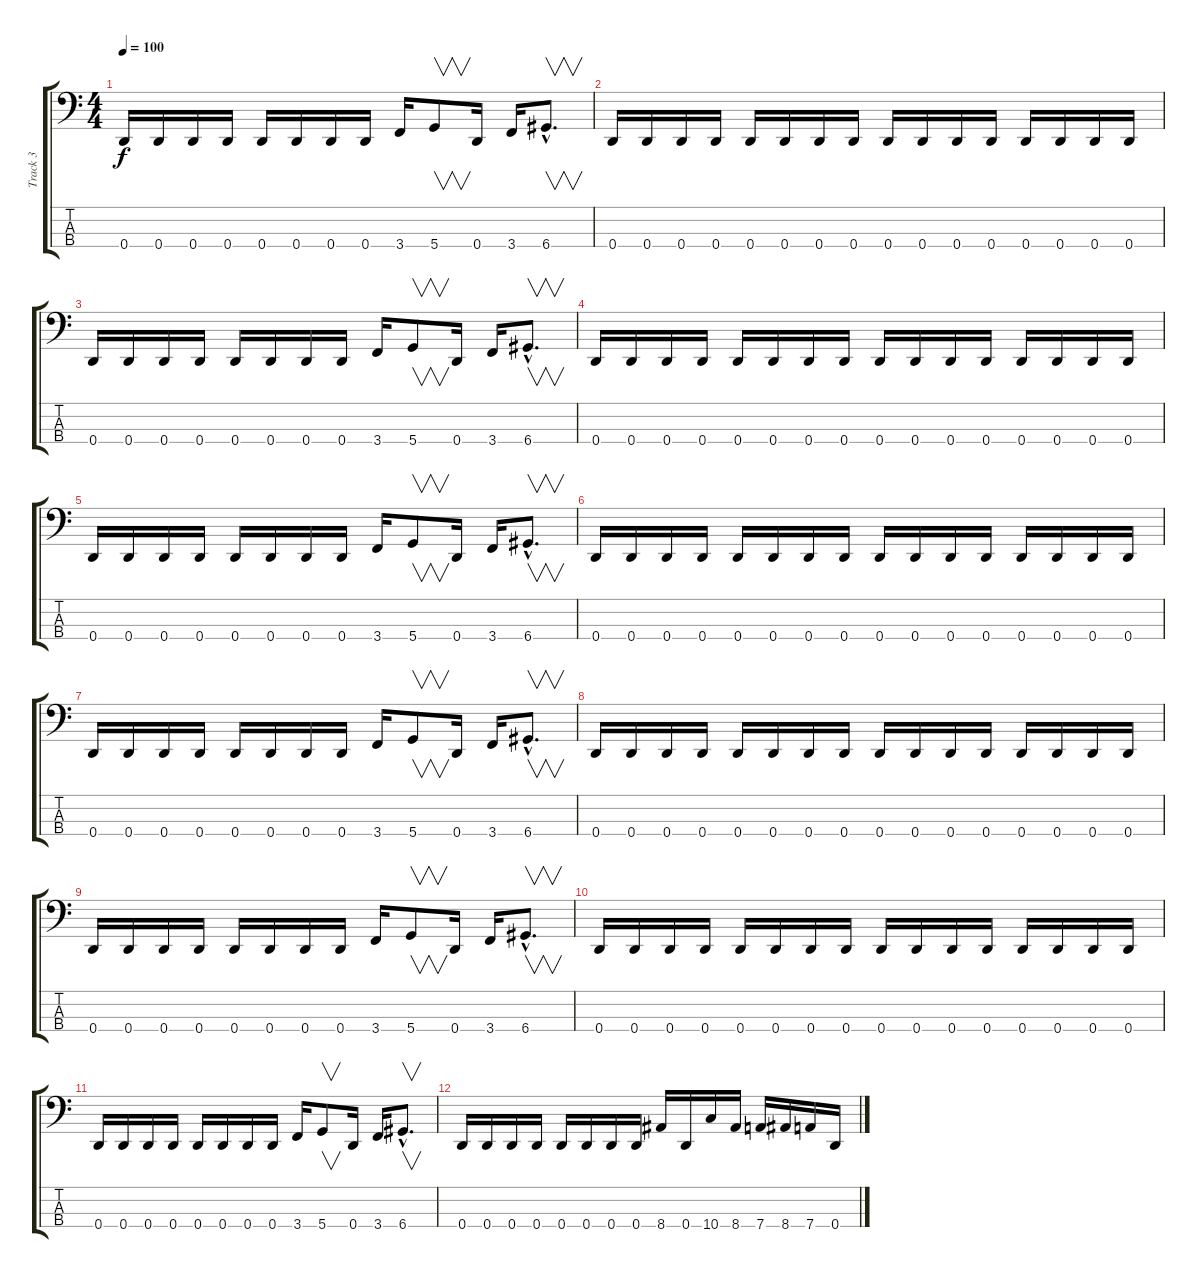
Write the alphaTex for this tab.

\track ("Track 3" "Track 3") {instrument electricbassfinger}
\staff {score tabs}
\tuning (F2 C2 G1 D1) {hide}
\ts (4 4)
\tempo 100
\clef f4
\ks c
0.4.16{dy f} 0.4.16 0.4.16 0.4.16 0.4.16 0.4.16 0.4.16 0.4.16 3.4.16 5.4.8{v} 0.4.16 3.4.16 6.4{hac}.8{v d} |
0.4.16 0.4.16 0.4.16 0.4.16 0.4.16 0.4.16 0.4.16 0.4.16 0.4.16 0.4.16 0.4.16 0.4.16 0.4.16 0.4.16 0.4.16 0.4.16 |
0.4.16 0.4.16 0.4.16 0.4.16 0.4.16 0.4.16 0.4.16 0.4.16 3.4.16 5.4.8{v} 0.4.16 3.4.16 6.4{hac}.8{v d} |
0.4.16 0.4.16 0.4.16 0.4.16 0.4.16 0.4.16 0.4.16 0.4.16 0.4.16 0.4.16 0.4.16 0.4.16 0.4.16 0.4.16 0.4.16 0.4.16 |
0.4.16 0.4.16 0.4.16 0.4.16 0.4.16 0.4.16 0.4.16 0.4.16 3.4.16 5.4.8{v} 0.4.16 3.4.16 6.4{hac}.8{v d} |
0.4.16 0.4.16 0.4.16 0.4.16 0.4.16 0.4.16 0.4.16 0.4.16 0.4.16 0.4.16 0.4.16 0.4.16 0.4.16 0.4.16 0.4.16 0.4.16 |
0.4.16 0.4.16 0.4.16 0.4.16 0.4.16 0.4.16 0.4.16 0.4.16 3.4.16 5.4.8{v} 0.4.16 3.4.16 6.4{hac}.8{v d} |
0.4.16 0.4.16 0.4.16 0.4.16 0.4.16 0.4.16 0.4.16 0.4.16 0.4.16 0.4.16 0.4.16 0.4.16 0.4.16 0.4.16 0.4.16 0.4.16 |
0.4.16 0.4.16 0.4.16 0.4.16 0.4.16 0.4.16 0.4.16 0.4.16 3.4.16 5.4.8{v} 0.4.16 3.4.16 6.4{hac}.8{v d} |
0.4.16 0.4.16 0.4.16 0.4.16 0.4.16 0.4.16 0.4.16 0.4.16 0.4.16 0.4.16 0.4.16 0.4.16 0.4.16 0.4.16 0.4.16 0.4.16 |
0.4.16 0.4.16 0.4.16 0.4.16 0.4.16 0.4.16 0.4.16 0.4.16 3.4.16 5.4.8{v} 0.4.16 3.4.16 6.4{hac}.8{v d} |
0.4.16 0.4.16 0.4.16 0.4.16 0.4.16 0.4.16 0.4.16 0.4.16 8.4.16 0.4.16 10.4.16 8.4.16 7.4.16 8.4.16 7.4.16 0.4.16
